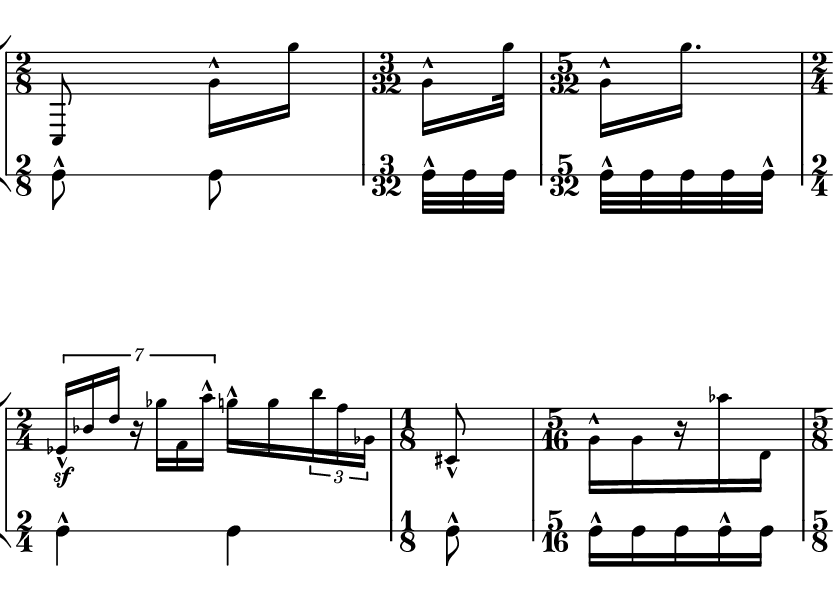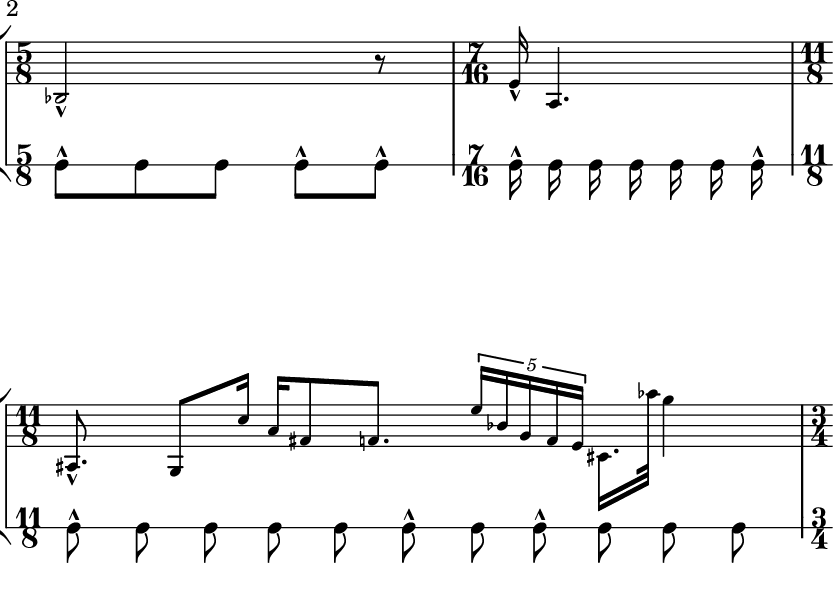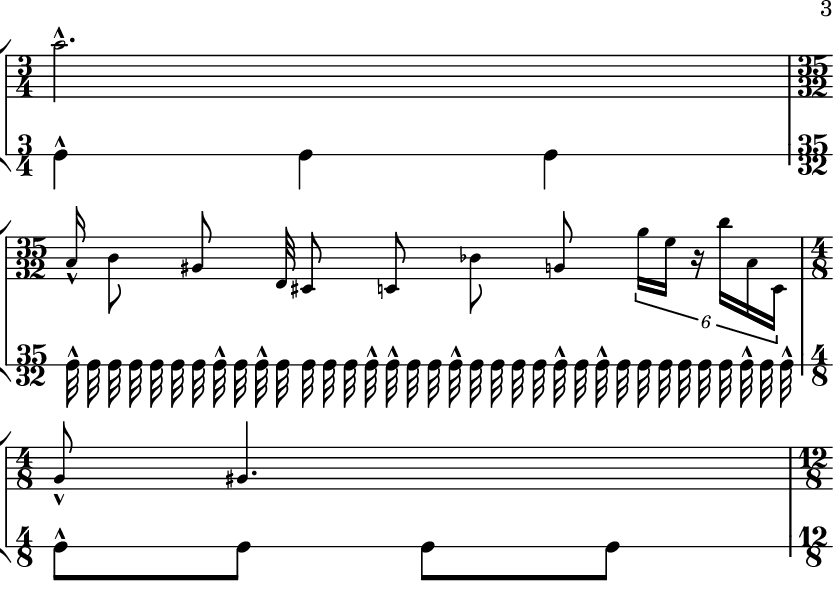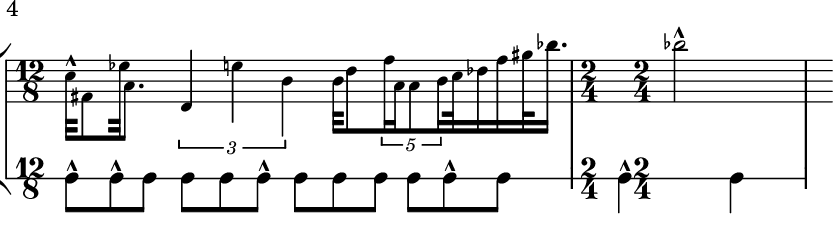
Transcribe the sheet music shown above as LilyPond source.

\version "2.20.0"

\paper{
  paper-width = 142
  paper-height = 100

  top-margin = 0
  bottom-margin = 0
  left-margin = 1
  right-margin = 1
  
  system-system-spacing =
  #'((basic-distance . 15)  %this controls space between lines default = 12
      (minimum-distance . 8)
      (padding . 1)
      (stretchability . 60)) 

}

\book {

  \header {
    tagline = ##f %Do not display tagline
  }

  \score {

    \new StaffGroup <<

      \override Score.BarNumber.break-visibility = ##(#f #f #f) %The order of the three values is end of line visible, middle of line visible, beginning of line visible.

      \new Staff \with {
        %\omit TimeSignature
        \numericTimeSignature
       % \omit BarLine
        \omit Clef
        \omit KeySignature
        \override StaffSymbol.thickness = #1 %thickness of stafflines, ledger lines, and stems
        % \accidentalStyle dodecaphonic  modern modern-cautionary neo-modern default http://lilypond.org/doc/v2.18/Documentation/notation/displaying-pitches#automatic-accidentals
      }

      {
        \override TupletBracket.bracket-visibility = ##t
        \override TupletNumber.visibility = ##f
        %\once \override TupletNumber #'text = "7:4"
        %\set tupletFullLength = ##t %http://lilypond.org/doc/v2.19/Documentation/snippets/rhythms
        
        \override NoteHead.font-size = #-2
        \override DynamicText.font-size = #-2
        
       % \override Stem.details.beamed-lengths = #'(7)
        %\override Stem.details.lengths = #'(7)
        
        
        \override Stem.details.beamed-lengths = #'(5.5)
        \override Stem.details.lengths = #'(5.5)
        \override Stem.details.lengths = #'(5.5)
        
        % \override NoteColumn.accent-skip = ##t
        
        \override Accidental.font-size = -4 
       % \stopStaff
       \tempo 4 = 75
       \hide Score.MetronomeMark
       \time 2/8
        c8    g'16-^ g'' 
        \time 3/32
        [g'-^ g''32 ]
        \time 5/32
        [g'16-^ g''16. ]
        \time 2/4
        \tuplet 7/4 {ees'16-^\sf bes' d'' r ges'' f' a''-^}  
        g''16-^ g'' \tuplet 3/2 {b''16 f'' ges'} 
        \time 1/8
        cis'8-^
        \time 5/16
        [g'16-^ g' r aes'' d']
        \time 5/8
        bes2-^  r8
        \time 7/16
        e'16-^ a4.
        \time 11/8
        ais8.-^ g8 c''16 a' fis'8 f'8. \tuplet 5/4 {e''16 bes' g' f' e'}  cis'16. aes''32 g''4
        \time 3/4
        a''2.-^
        \time 35/32
        a'16-^ b'8 gis' d'32 cis'8 c' bes' g' \tuplet 6/4 {g''16 e'' r  b'' a' c'}  
        \time 4/8
        g'8-^ gis'4.
        \time 12/8
        c''32-^ fis'8 ees''32 a'8. \tuplet 3/2 {d'4 e'' b'} b'32 d''8 \tuplet 5/4 {f''16 a' a'8 b'16}   c''32 des''16 f'' gis''32 bes''16.
        \time 2/4
        bes''2-^
        
        %include a second percussion track that maps out the pulses per bar and 
        %gives accent hits matching accents in the melody line
        %chord symbols
        
        %\tuplet 7/4 {e'16-^\sf e' e' e' e' e' e'}   e'16 e'e'e'   r8. [e'16]   r8 [e'8]   r8 [e'16 e']     e'16 [e' r8]
       % r4    e'4    \tuplet 3/2 {e'8 e' e'}   e'16 e'e'e'   r8. [e'16]   r8 [e'8]   r8 [e'16 e']     e'16 [e' r8]    
       % e'4 e'e'e'e'e'e'e'
       % e'4 e'e'e'e'e'e'e'
        
        
        % Notes Only, No Staff
        %     \stopStaff
        %         \override NoteHead.transparent = ##t
        %         \override NoteHead.no-ledgers = ##t 
        %         \override Script.transparent = ##t
        %         \override Stem.transparent = ##t  
        %         \override TupletBracket.bracket-visibility = ##f
        %         \override TupletNumber.transparent = ##t
        %         \override Staff.Clef.transparent =##t
        %         \override Staff.BarLine.transparent =##t

        % To Restart Staff After Stopping Staff
        %    \startStaff
        %         \override NoteHead.transparent = ##f
        %         \override NoteHead.no-ledgers = ##f
        %         \override Script.transparent = #f
        %         \override Stem.transparent = ##f
        %         \override TupletBracket.bracket-visibility = ##t
        %         \override TupletNumber.transparent = ##f
        %         \override Staff.Clef.transparent =##f
        %         \override Staff.BarLine.transparent =##f
        
        % Repeats        
        %       \repeat volta 2{
        %          a4 a a a    a a a a    a a a a    a a a a
        %         }         
        
        %https://lilypond.org/doc/v2.20/Documentation/notation/list-of-articulations
        
        
        
      
        
        %           e'4 %quarter
        %           fis'4 %quarter sharp
        %           e'4 %quarter 1 ledger on
        %           cis'4 %quarter sharp 1 ledger on
        %           
        %           a4 %quarter 2 ledger on
        %           g4 %quarter 2 ledger below
        %           gis4 %quarter sharp 2 ledger below 
        %           r4 %rest
        %           
        %           r8 [e'8]%8thR-8th
        %           r8 [fis'8] %8thR-8th sharp
        %           r8 [e'8] %8thR-8th 1 ledger on
        %           r8 [cis'8] %8thR-8th sharp 1 ledger on
        %           
        %           r8 [a8] %8thR-8th 2 ledger on
        %           r8 [g8] %8thR-8th 2 ledger below
        %           r8 [gis8] %8thR-8th sharp 2 ledger below
        %           r8 [e'16 e']% 8thR-16th-16th

        % 
        %           r8 [fis'16 fis']% 8thR-16th-16th sharp
        %           r8 [e'16 e']% 8thR-16th-16th 1 ledger on
        %           r8 [cis'16 cis']% 8thR-16th-16th sharp 1 ledger on
        %           r8 [a16 a]% 8thR-16th-16th 2 ledgers on
        % 
        %           r8 [g16 g]% 8thR-16th-16th 2 ledgers below
        %           r8 [gis16 gis]% 8thR-16th-16th sharp 2 ledgers below
        %           e'16 [e' r8] % 16th-16th-8thR
        %           fis'16 [fis' r8] % 16th-16th-8thR sharp
        % 
        %           e'16 [e' r8] % 16th-16th-8thR 1 ledger on
        %           cis'16 [cis' r8] % 16th-16th-8thR sharp 1 ledger on
        %           a16 [a r8] % 16th-16th-8thR 2 ledgers on
        %           g16 [g r8] % 16th-16th-8thR 2 ledgers below
        % 
        %           gis16 [gis] r8 % 16th-16th-8thR sharp 2 ledgers below
        %           r8. [e'16]  % Dt8thR-16th
        %           r8. [fis'16]  % Dt8thR-16th sharp
        %           r8. [e'16]  % Dt8thR-16th 1 ledger on
        %           
        % 
        %           r8. [cis'16]  % Dt8thR-16th sharp 1 ledger on
        %           r8. [a16]  % Dt8thR-16th sharp 2 ledgers on
        %           r8. [g16]  % Dt8thR-16th  2 ledgers below
        %           r8. [gis16]  % Dt8thR-16th sharp 2 ledgers below
        %           
        %           \tuplet 3/2 {e'8 e'e'} % Triplet
        %           \tuplet 3/2 {fis'8 fis'fis'} % Triplet sharp
        %           \tuplet 3/2 {e'8 e'e'} % Triplet 1 ledger on
        %           \tuplet 3/2 {cis'8 cis'cis'} % Triplet sharp 1 ledger on
        %           
        %           \tuplet 3/2 {a8 a a} % Triplet 2 ledgers on
        %           \tuplet 3/2 {g8 g g} % Triplet 2 ledgers below
        %           \tuplet 3/2 {gis8 gis gis} % Triplet sharp 2 ledgers below
        %           e'16 e'e'e' % Quadruplet
        %           
        %           fis'16 fis' fis' fis' % Quadruplet sharp
        %           e'16 e' e' e' % Quadruplet 1 ledger on
        %           cis'16 cis' cis' cis' % Quadruplet sharp 1 ledger on
        %           a16 a a a % Quadruplet  2 ledgers on
        %           
        
        %    g16 g g g % Quadruplet 2 ledgers below
        %           gis16 gis gis gis % Quadruplet sharp 2 ledgers below
        %            \tuplet 5/4 {e'16 e' e' e' e'} % Quintuplet
        %            \tuplet 5/4 {fis'16 fis' fis' fis' fis'} % Quintuplet sharp
        %          
        %            \tuplet 5/4 {e'16 e' e' e' e'} % Quintuplet 1 ledger on
        %            \tuplet 5/4 {cis'16 cis' cis' cis' cis'} % Quintuplet sharp 1 ledger on
        %            \tuplet 5/4 {a16 a a a a} % Quintuplet 2 ledgers on
        %            \tuplet 5/4 {g16 g g g g} % Quintuplet 2 ledgers below
        %            
        %            \tuplet 5/4 {gis16 gis gis gis gis} % Quintuplet sharp 2 ledgers below
        %            e'4e'e'e' e'e'e'
        
        %  e'16e'e'e'  
        %           e'4        
        %           \tuplet 5/4 {e'''16\hide-> e'''e'''e'''e'''}       
        %           \tuplet 5/4 {f16\hide-> f f f f} 
        %           
        %           e'4  
        %           e'4 
        %           \tuplet 5/4 {    f16\hide-> f f f f }            
        %           \tuplet 5/4 {e'''16\hide-> e'''e'''e'''e'''}  
        
        
        
        
        
        
        
        
      }
      
      
      \new RhythmicStaff \with {
        \new Voice{
        \set midiInstrument = #"woodblock"
        }
        %\omit TimeSignature
        \numericTimeSignature
       % \omit BarLine
        \omit Clef
        \omit KeySignature
        \override StaffSymbol.thickness = #1 %thickness of stafflines, ledger lines, and stems
        % \accidentalStyle dodecaphonic  modern modern-cautionary neo-modern default http://lilypond.org/doc/v2.18/Documentation/notation/displaying-pitches#automatic-accidentals
      }
      {
        \stemDown
        c''8-^    c' 
        \time 3/32
        [c''32-^ c' c'  ]
        \time 5/32
        [c''32-^ c' c' c' c''-^ ]
        \time 2/4
        c''4-^ c' 
        \time 1/8
        c''8-^
        \time 5/16
        [c''16-^ c' c' c''-^ c']
       \time 5/8
        c''8-^  c' c' c''-^ c''-^
        \time 7/16
        c''16-^ c' c' c' c' c' c''-^
        \time 11/8
        c''8-^ c' c' c' c' c''-^ c' c''-^ c' c' c'
        \time 3/4
        c''4-^ c' c'
        \time 35/32
        c''32-^ c' c' c' c'  c'32 c' c''-^ c' c''-^  c'32 c' c' c' c''-^  c''32-^ c' c' c''-^ c'  c'32 c' c' c''-^ c'  c''32-^ c' c' c' c'  c'32 c' c''-^ c' c''-^
        \time 4/8
        c''8-^ c' c' c'
        \time 12/8
        c''8-^  c''-^ c' c' c' c''-^ c' c' c' c' c''-^ c'
        \time 2/4
        c''4-^ c'
        
        
      }

    >>

    \layout{
      \context {
        \Score
        %proportionalNotationDuration = #(ly:make-moment 1/20) %smallest space quintuplet or 5*4
        %proportionalNotationDuration = #(ly:make-moment 1/16) %smallest space quintuplet or 5*4
        proportionalNotationDuration = #(ly:make-moment 1/28) %smallest space quintuplet or 7*4

        %proportionalNotationDuration = #(ly:make-moment 1/28)
        %proportionalNotationDuration = #(ly:make-moment 1/8)
        %\override SpacingSpanner.uniform-stretching = ##t
        %  \override SpacingSpanner.strict-note-spacing = ##t
        %  \override SpacingSpanner.strict-grace-spacing = ##t
        \override Beam.breakable = ##t
        \override Glissando.breakable = ##t
        \override TextSpanner.breakable = ##t
        % \override NoteHead.no-ledgers = ##t 
      }

      indent = 0
      %line-width = 158
      line-width = 140
      #(layout-set-staff-size 20) %staff height
      % \hide Stem
      %\hide NoteHead
      % \hide LedgerLineSpanner
      % \hide TupletNumber 
    }

    \midi{}

  }
}

